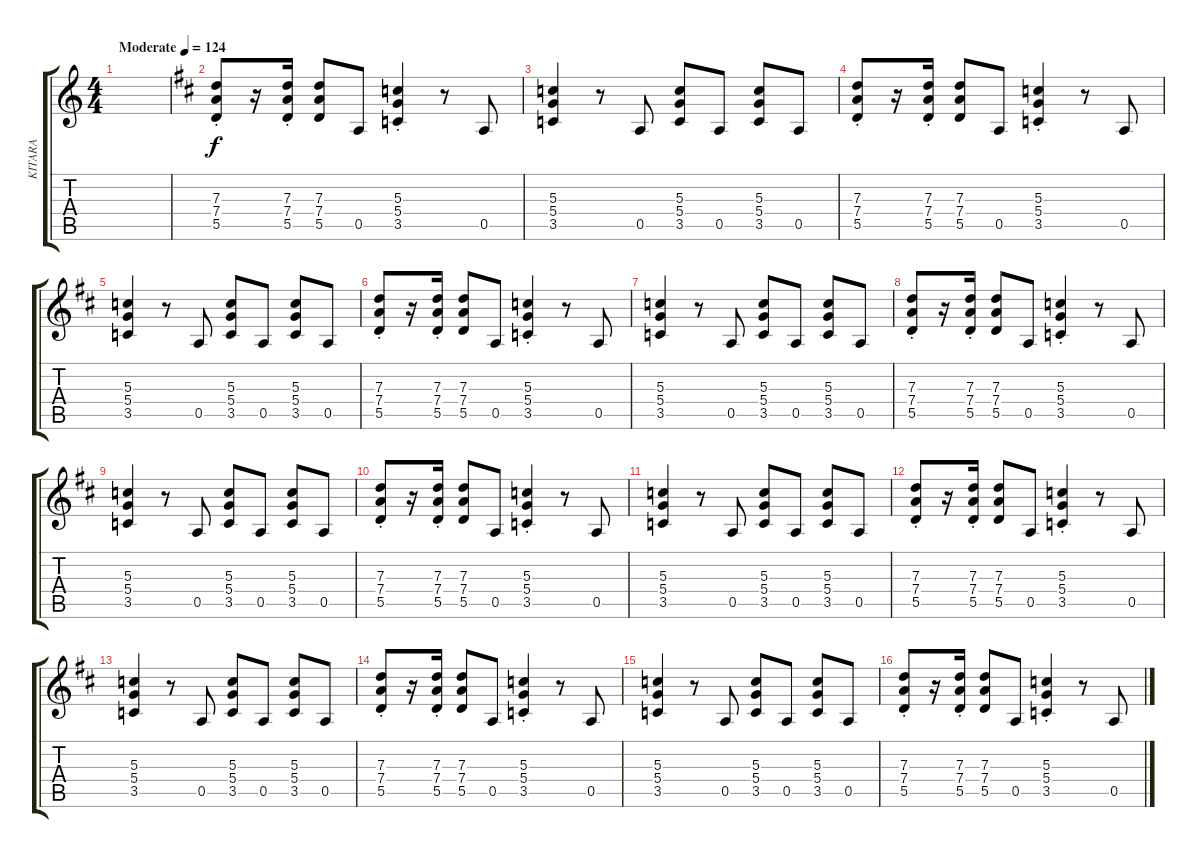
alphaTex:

\track ("KITARA" "KITARA") {instrument distortionguitar}
\staff {score tabs}
\tuning (E4 B3 G3 D3 A2 E2) {hide}
\ts (4 4)
\tempo (124 "Moderate")
\clef g2
\ks c
|
\ks d
(7.3{st} 7.4{st} 5.5{st}).8 r.16 (7.3{st} 7.4{st} 5.5{st}).16 (7.3 7.4 5.5).8 0.5.8 (5.3 5.4 3.5{st}).4 r.8 0.5.8 |
(5.3 5.4 3.5).4 r.8 0.5.8 (5.3 5.4 3.5).8 0.5.8 (5.3 5.4 3.5).8 0.5.8 |
(7.3{st} 7.4{st} 5.5{st}).8 r.16 (7.3{st} 7.4{st} 5.5{st}).16 (7.3 7.4 5.5).8 0.5.8 (5.3 5.4 3.5{st}).4 r.8 0.5.8 |
(5.3 5.4 3.5).4 r.8 0.5.8 (5.3 5.4 3.5).8 0.5.8 (5.3 5.4 3.5).8 0.5.8 |
(7.3{st} 7.4{st} 5.5{st}).8 r.16 (7.3{st} 7.4{st} 5.5{st}).16 (7.3 7.4 5.5).8 0.5.8 (5.3 5.4 3.5{st}).4 r.8 0.5.8 |
(5.3 5.4 3.5).4 r.8 0.5.8 (5.3 5.4 3.5).8 0.5.8 (5.3 5.4 3.5).8 0.5.8 |
(7.3{st} 7.4{st} 5.5{st}).8 r.16 (7.3{st} 7.4{st} 5.5{st}).16 (7.3 7.4 5.5).8 0.5.8 (5.3 5.4 3.5{st}).4 r.8 0.5.8 |
(5.3 5.4 3.5).4 r.8 0.5.8 (5.3 5.4 3.5).8 0.5.8 (5.3 5.4 3.5).8 0.5.8 |
(7.3{st} 7.4{st} 5.5{st}).8 r.16 (7.3{st} 7.4{st} 5.5{st}).16 (7.3 7.4 5.5).8 0.5.8 (5.3 5.4 3.5{st}).4 r.8 0.5.8 |
(5.3 5.4 3.5).4 r.8 0.5.8 (5.3 5.4 3.5).8 0.5.8 (5.3 5.4 3.5).8 0.5.8 |
(7.3{st} 7.4{st} 5.5{st}).8 r.16 (7.3{st} 7.4{st} 5.5{st}).16 (7.3 7.4 5.5).8 0.5.8 (5.3 5.4 3.5{st}).4 r.8 0.5.8 |
(5.3 5.4 3.5).4 r.8 0.5.8 (5.3 5.4 3.5).8 0.5.8 (5.3 5.4 3.5).8 0.5.8 |
(7.3{st} 7.4{st} 5.5{st}).8 r.16 (7.3{st} 7.4{st} 5.5{st}).16 (7.3 7.4 5.5).8 0.5.8 (5.3 5.4 3.5{st}).4 r.8 0.5.8 |
(5.3 5.4 3.5).4 r.8 0.5.8 (5.3 5.4 3.5).8 0.5.8 (5.3 5.4 3.5).8 0.5.8 |
(7.3{st} 7.4{st} 5.5{st}).8 r.16 (7.3{st} 7.4{st} 5.5{st}).16 (7.3 7.4 5.5).8 0.5.8 (5.3 5.4 3.5{st}).4 r.8 0.5.8
